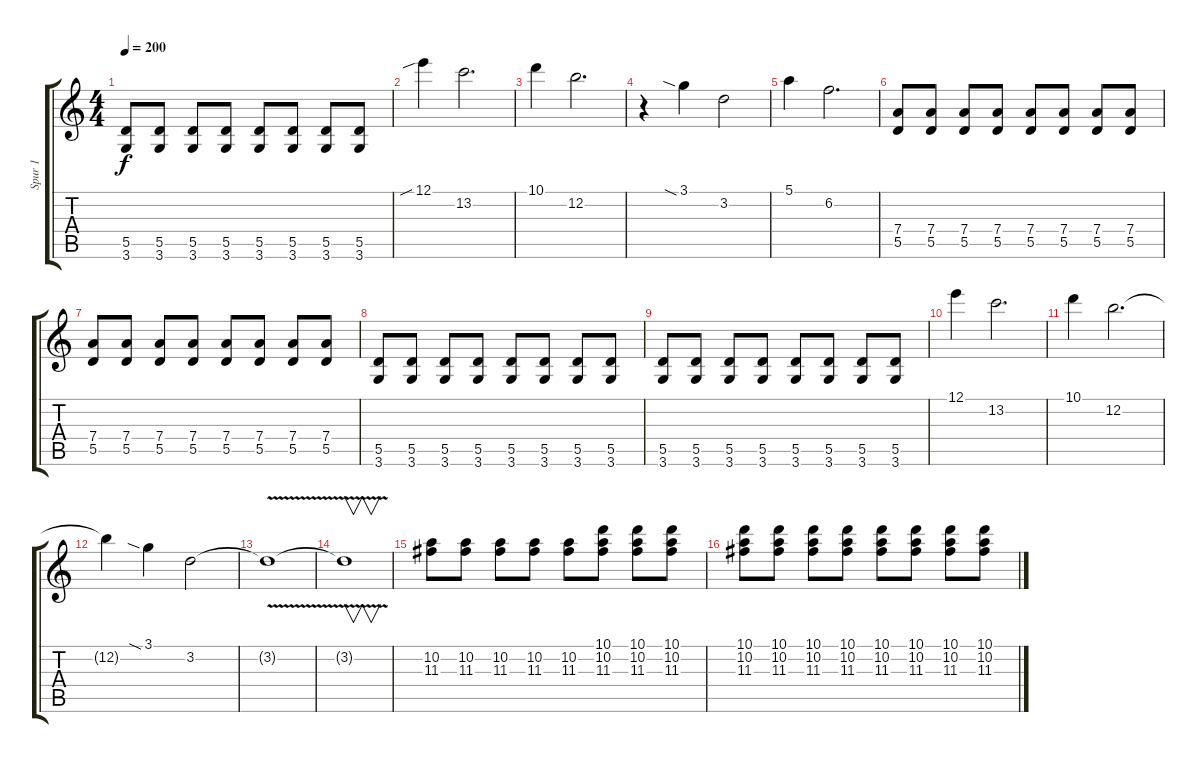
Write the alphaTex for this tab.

\track ("Spur 1" "Spur 1") {instrument distortionguitar}
\staff {score tabs}
\tuning (E4 B3 G3 D3 A2 E2) {hide}
\ts (4 4)
\tempo 200
\clef g2
\ks c
(5.5 3.6).8{dy f} (5.5 3.6).8 (5.5 3.6).8 (5.5 3.6).8 (5.5 3.6).8 (5.5 3.6).8 (5.5 3.6).8 (5.5 3.6).8 |
12.1{sib}.4 13.2.2{d} |
10.1.4 12.2.2{d} |
r.4 3.1{sia}.4 3.2.2 |
5.1.4 6.2.2{d} |
(7.4 5.5).8 (7.4 5.5).8 (7.4 5.5).8 (7.4 5.5).8 (7.4 5.5).8 (7.4 5.5).8 (7.4 5.5).8 (7.4 5.5).8 |
(7.4 5.5).8 (7.4 5.5).8 (7.4 5.5).8 (7.4 5.5).8 (7.4 5.5).8 (7.4 5.5).8 (7.4 5.5).8 (7.4 5.5).8 |
(5.5 3.6).8 (5.5 3.6).8 (5.5 3.6).8 (5.5 3.6).8 (5.5 3.6).8 (5.5 3.6).8 (5.5 3.6).8 (5.5 3.6).8 |
(5.5 3.6).8 (5.5 3.6).8 (5.5 3.6).8 (5.5 3.6).8 (5.5 3.6).8 (5.5 3.6).8 (5.5 3.6).8 (5.5 3.6).8 |
12.1.4 13.2.2{d} |
10.1.4 12.2.2{d} |
12.2{t}.4 3.1{sia}.4 3.2.2 |
3.2{v t}.1 |
3.2{t}.1{v} |
(10.2 11.3).8 (10.2 11.3).8 (10.2 11.3).8 (10.2 11.3).8 (10.2 11.3).8 (10.1 10.2 11.3).8 (10.1 10.2 11.3).8 (10.1 10.2 11.3).8 |
(10.1 10.2 11.3).8 (10.1 10.2 11.3).8 (10.1 10.2 11.3).8 (10.1 10.2 11.3).8 (10.1 10.2 11.3).8 (10.1 10.2 11.3).8 (10.1 10.2 11.3).8 (10.1 10.2 11.3).8
